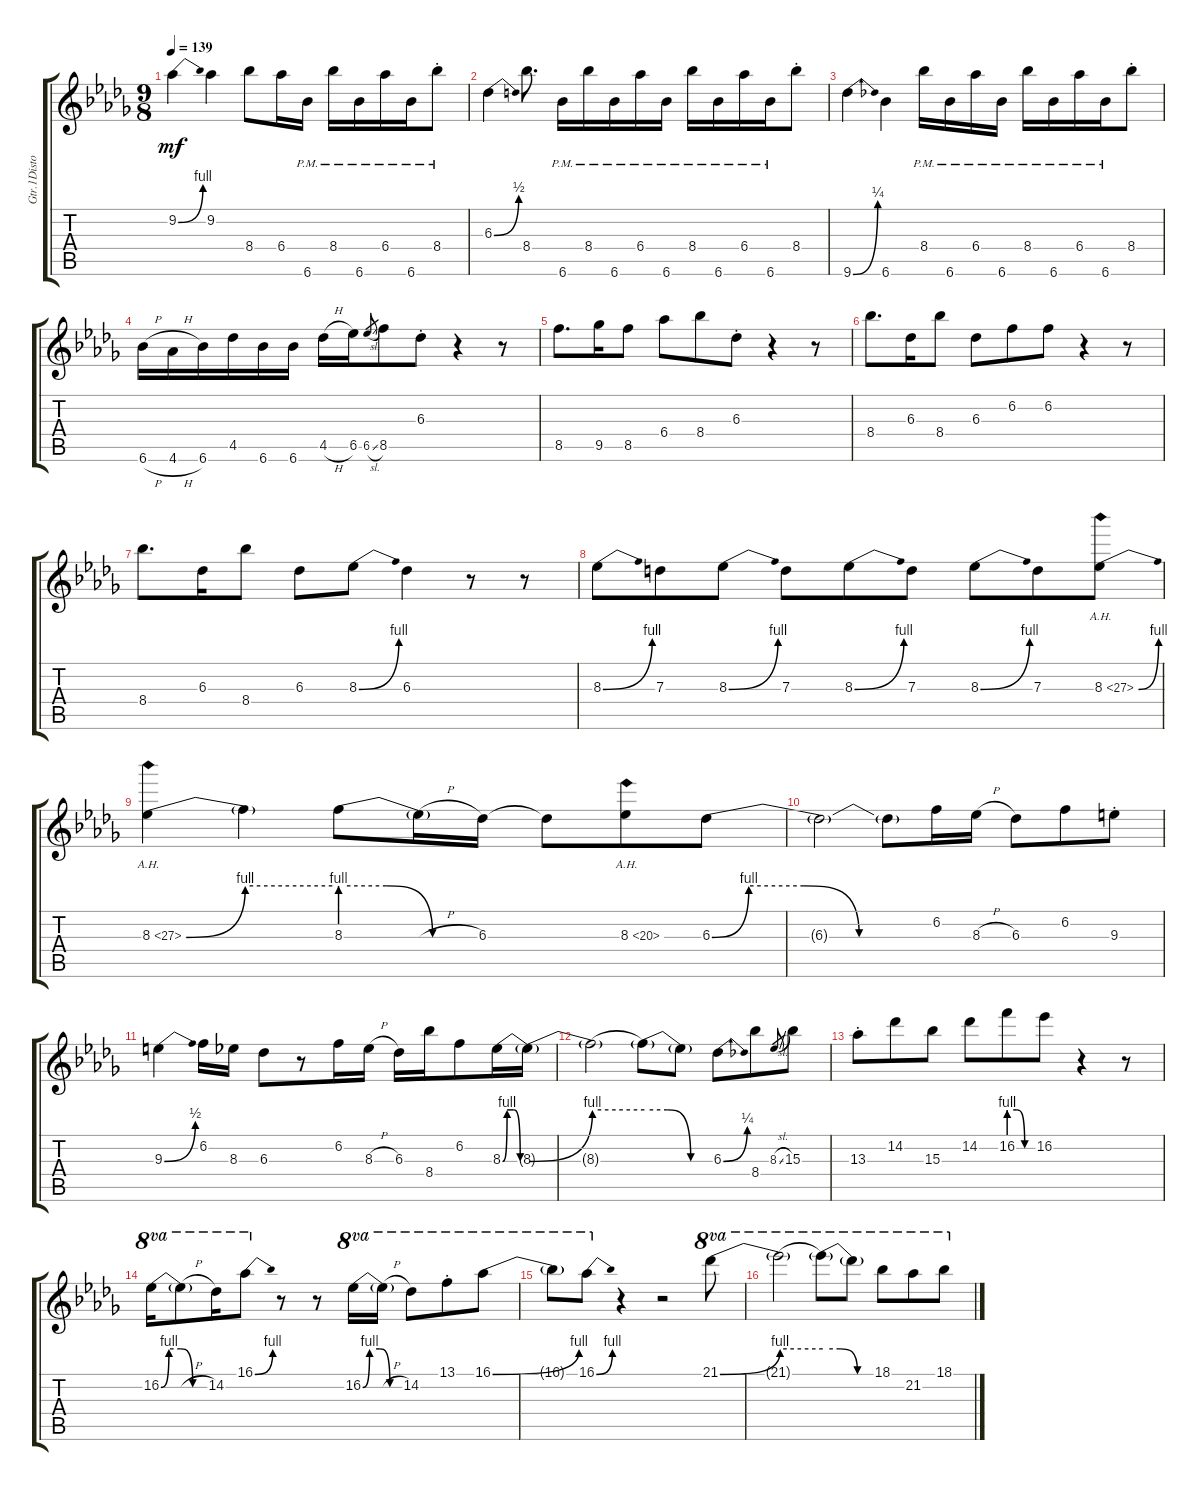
\track ("Gtr.1Distortion Gtr." "Gtr.1Disto") {instrument distortionguitar}
\staff {score tabs}
\tuning (E4 B3 G3 D4 A3 E3) {hide}
\ts (9 8)
\tempo 139
\clef g2
\ks db
9.2{be (bend 0 0 60 4)}.4{dy mf} 9.2.4 8.4.8 6.4.16 6.6{pm}.16 8.4{pm}.16 6.6{pm}.16 6.4{pm}.16 6.6{pm}.16 8.4{pm st}.8 |
6.3{be (bend 0 0 60 2)}.4 8.4.8{d} 6.6{pm}.16 8.4{pm}.16 6.6{pm}.16 6.4{pm}.16 6.6{pm}.16 8.4{pm}.16 6.6{pm}.16 6.4{pm}.16 6.6{pm}.16 8.4{st}.8 |
9.6{be (bend 0 0 60 1)}.4 6.6.4 8.4{pm}.16 6.6{pm}.16 6.4{pm}.16 6.6{pm}.16 8.4{pm}.16 6.6{pm}.16 6.4{pm}.16 6.6{pm}.16 8.4{st}.8 |
6.6{h}.16 4.6{h}.16 6.6.16 4.5.16 6.6.16 6.6.16 4.5{h}.16 6.5.16 6.5{sl}.8{gr} 8.5.8 6.3{st}.8 r.4 r.8 |
8.5.8{d} 9.5.16 8.5.8 6.4.8 8.4.8 6.3{st}.8 r.4 r.8 |
8.4.8{d} 6.3.16 8.4.8 6.3.8 6.2.8 6.2.8 r.4 r.8 |
8.4.8{d} 6.3.16 8.4.8 6.3.8 8.3{be (bend 0 0 60 4)}.8 6.3.4 r.8 r.8 |
8.3{be (bend 0 0 60 4)}.8 7.3.8 8.3{be (bend 0 0 60 4)}.8 7.3.8 8.3{be (bend 0 0 60 4)}.8 7.3.8 8.3{be (bend 0 0 60 4)}.8 7.3.8 8.3{be (bend 0 0 60 4) ah 19}.8 |
8.3{be (bend 0 0 60 4) ah 19}.4 8.3{be (hold 0 4 60 4) t}.4 8.3{be (custom 0 4 20 4 40 0 60 0)}.8 8.3{h t}.16 6.3.16 6.3{t}.8 8.3{ah 12}.8 6.3{be (custom 0 0 10 4 25 4 40 0 60 0)}.8 |
6.3{t}.2 6.3{t}.8 6.2.16 8.3{h}.16 6.3.8 6.2.8 9.3{st}.8 |
9.3{be (bend 0 0 60 2)}.4 6.2.16 8.3.16 6.3.8 r.8 6.2.16 8.3{h}.16 6.3.16 8.4.16 6.2.8 8.3{be (custom 0 0 10 4 25 4 40 0 60 0)}.16 8.3{be (bend 0 0 60 4) t}.16 |
8.3{be (hold 0 4 60 4) t}.2 8.3{be (custom 0 4 20 4 40 0 60 0) t}.8 8.3{t}.8 6.3{be (bend 0 0 60 1)}.8 8.4.8 8.3{sl}.8{gr} 15.3.8 |
13.3{st}.8 14.2.8 15.3.8 14.2.8 16.2{be (custom 0 4 20 4 40 0 60 0)}.8 16.2.8 r.4 r.8 |
16.2{be (custom 0 0 10 4 25 4 40 0 60 0)}.16{ot 8va} 16.2{h t}.8{ot 8va} 14.2.16{ot 8va} 16.1{be (bend 0 0 60 4)}.8{ot 8va} r.8 r.8 16.2{be (custom 0 0 10 4 25 4 40 0 60 0)}.16{ot 8va} 16.2{h t}.16{ot 8va} 14.2.8{ot 8va} 13.1{st}.8{ot 8va} 16.1{be (bend 0 0 60 4)}.8{ot 8va} |
16.1{t}.8{ot 8va} 16.1{be (bend 0 0 60 4)}.8{ot 8va} r.4 r.2 21.1{be (bend 0 0 60 4)}.8{ot 8va} |
21.1{be (hold 0 4 60 4) t}.2{ot 8va} 21.1{be (custom 0 4 20 4 40 0 60 0) t}.8{ot 8va} 21.1{t}.8{ot 8va} 18.1.8{ot 8va} 21.2.8{ot 8va} 18.1.8{ot 8va}
